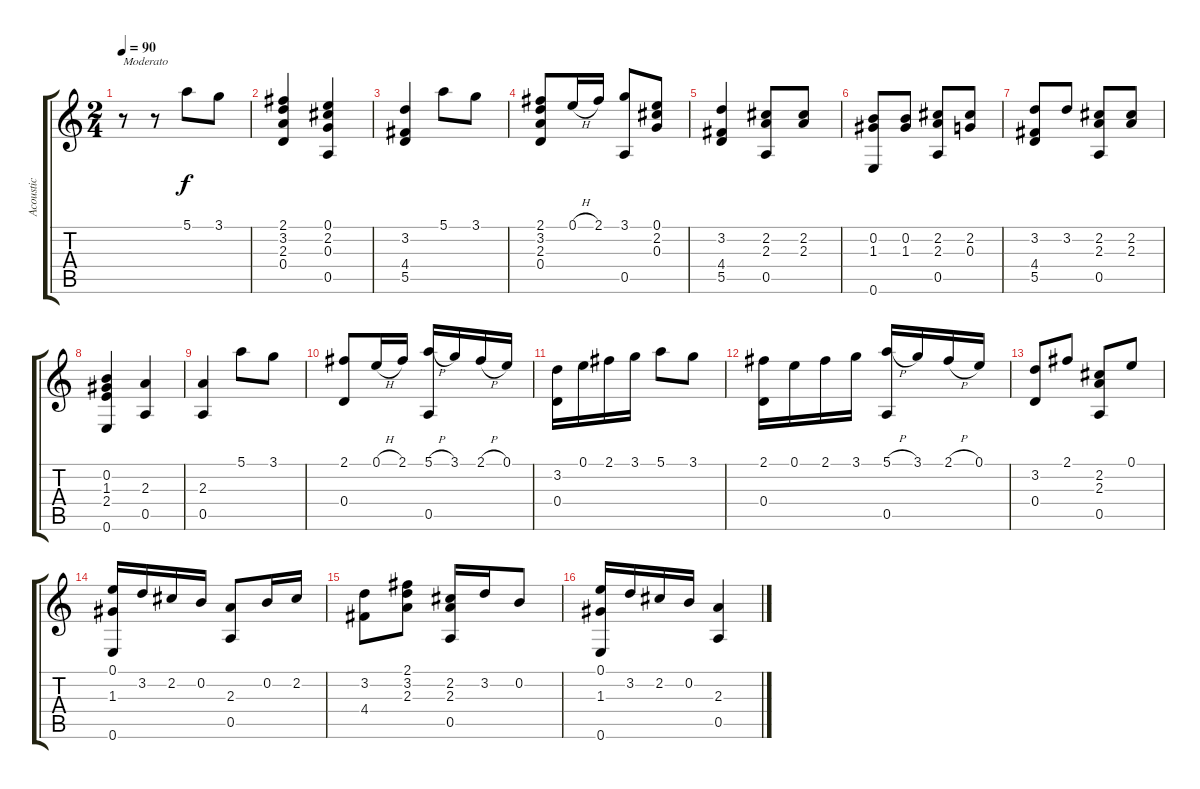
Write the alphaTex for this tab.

\track ("Acoustic" "Acoustic") {instrument acousticguitarnylon}
\staff {score tabs}
\tuning (E4 B3 G3 D3 A2 E2) {hide}
\ts (2 4)
\tempo 90
\clef g2
\ks c
r.8{txt "Moderato" dy f instrument acousticguitarnylon} r.8 5.1.8 3.1.8 |
(2.1 3.2 2.3 0.4).4 (0.1 2.2 0.3 0.5).4 |
(3.2 4.4 5.5).4 5.1.8 3.1.8 |
(2.1 3.2 2.3 0.4).8 0.1{h}.16 2.1.16 (3.1 0.5).8 (0.1 2.2 0.3).8 |
(3.2 4.4 5.5).4 (2.2 2.3 0.5).8 (2.2 2.3).8 |
(0.2 1.3 0.6).8 (0.2 1.3).8 (2.2 2.3 0.5).8 (2.2 0.3).8 |
(3.2 4.4 5.5).8 3.2.8 (2.2 2.3 0.5).8 (2.2 2.3).8 |
(0.2 1.3 2.4 0.6).4 (2.3 0.5).4 |
(2.3 0.5).4 5.1.8 3.1.8 |
(2.1 0.4).8 0.1{h}.16 2.1.16 (5.1{h} 0.5).16 3.1.16 2.1{h}.16 0.1.16 |
(3.2 0.4).16 0.1.16 2.1.16 3.1.16 5.1.8 3.1.8 |
(2.1 0.4).16 0.1.16 2.1.16 3.1.16 (5.1{h} 0.5).16 3.1.16 2.1{h}.16 0.1.16 |
(3.2 0.4).8 2.1.8 (2.2 2.3 0.5).8 0.1.8 |
(0.1 1.3 0.6).16 3.2.16 2.2.16 0.2.16 (2.3 0.5).8 0.2.16 2.2.16 |
(3.2 4.4).8 (2.1 3.2 2.3).8 (2.2 2.3 0.5).16 3.2.16 0.2.8 |
(0.1 1.3 0.6).16 3.2.16 2.2.16 0.2.16 (2.3 0.5).4
